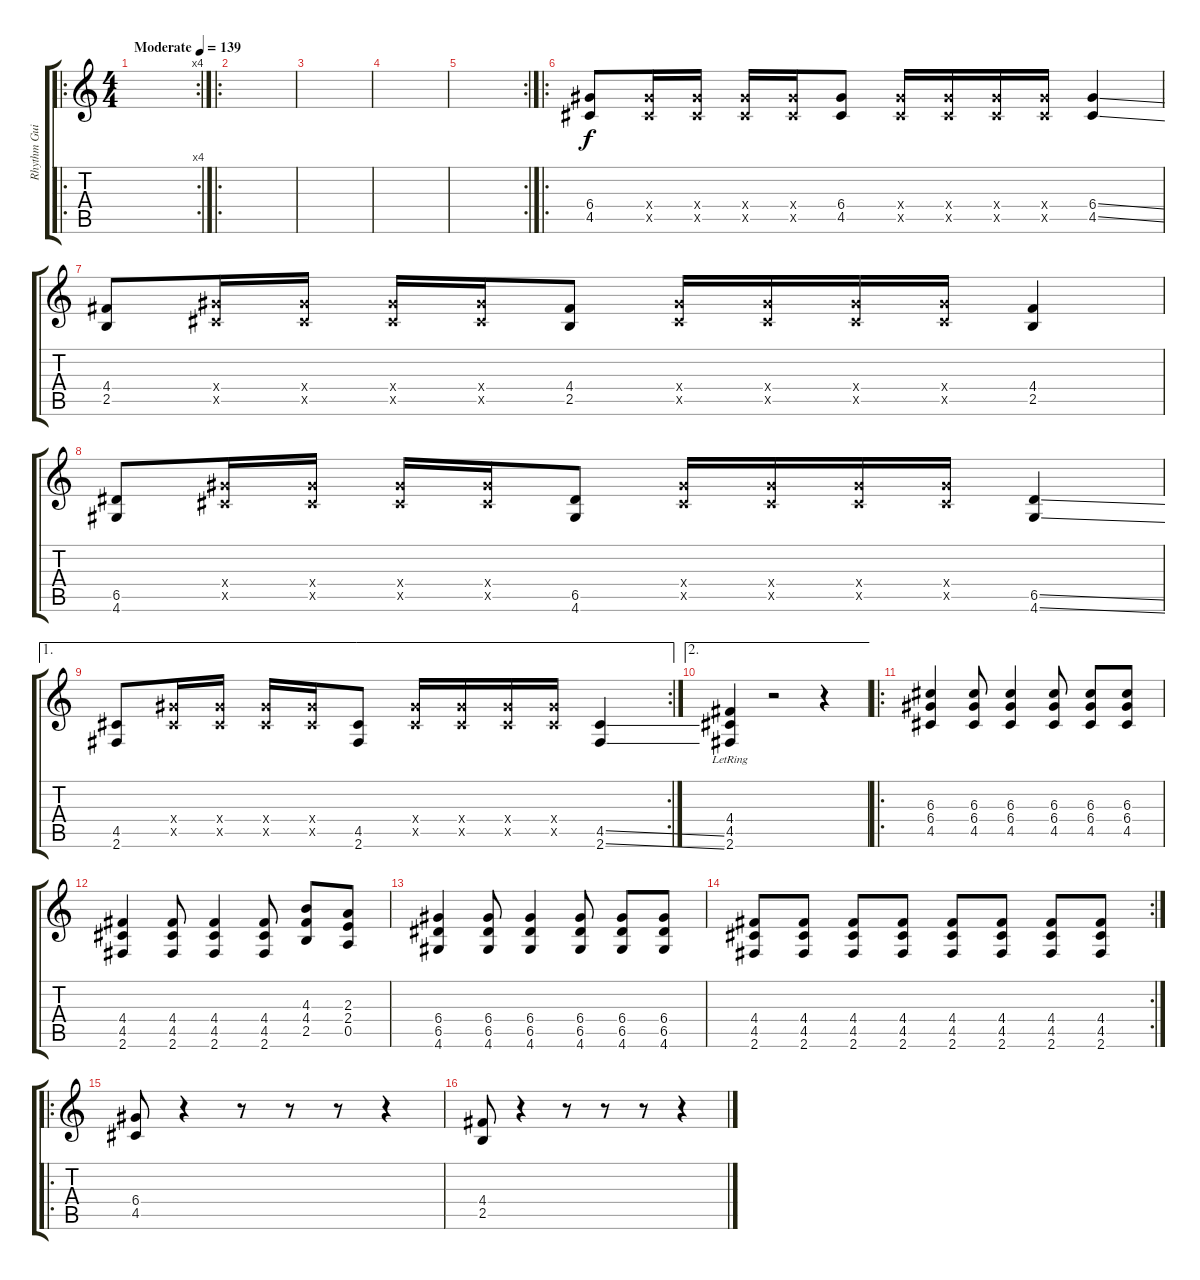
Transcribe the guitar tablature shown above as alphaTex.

\track ("Rhythm Guitar" "Rhythm Gui") {instrument overdrivenguitar}
\staff {score tabs}
\tuning (E4 B3 G3 D3 A2 E2) {hide}
\ro
\rc 4
\ts (4 4)
\tempo (139 "Moderate")
\clef g2
\ks c
|
\ro
|
|
|
\rc 2
|
\ro
(6.4 4.5).8 (6.4{x} 4.5{x}).16 (6.4{x} 4.5{x}).16 (6.4{x} 4.5{x}).16 (6.4{x} 4.5{x}).16 (6.4 4.5).8 (6.4{x} 4.5{x}).16 (6.4{x} 4.5{x}).16 (6.4{x} 4.5{x}).16 (6.4{x} 4.5{x}).16 (6.4{ss} 4.5{ss}).4 |
(4.4 2.5).8 (6.4{x} 4.5{x}).16 (6.4{x} 4.5{x}).16 (6.4{x} 4.5{x}).16 (6.4{x} 4.5{x}).16 (4.4 2.5).8 (6.4{x} 4.5{x}).16 (6.4{x} 4.5{x}).16 (6.4{x} 4.5{x}).16 (6.4{x} 4.5{x}).16 (4.4 2.5).4 |
(6.5 4.6).8 (6.4{x} 4.5{x}).16 (6.4{x} 4.5{x}).16 (6.4{x} 4.5{x}).16 (6.4{x} 4.5{x}).16 (6.5 4.6).8 (6.4{x} 4.5{x}).16 (6.4{x} 4.5{x}).16 (6.4{x} 4.5{x}).16 (6.4{x} 4.5{x}).16 (6.5{ss} 4.6{ss}).4 |
\ae 1
\rc 2
(4.5 2.6).8 (6.4{x} 4.5{x}).16 (6.4{x} 4.5{x}).16 (6.4{x} 4.5{x}).16 (6.4{x} 4.5{x}).16 (4.5 2.6).8 (6.4{x} 4.5{x}).16 (6.4{x} 4.5{x}).16 (6.4{x} 4.5{x}).16 (6.4{x} 4.5{x}).16 (4.5{ss} 2.6{ss}).4 |
\ae 2
(4.4{lr} 4.5 2.6).4 r.2 r.4 |
\ro
(6.3 6.4 4.5).4 (6.3 6.4 4.5).8 (6.3 6.4 4.5).4 (6.3 6.4 4.5).8 (6.3 6.4 4.5).8 (6.3 6.4 4.5).8 |
(4.4 4.5 2.6).4 (4.4 4.5 2.6).8 (4.4 4.5 2.6).4 (4.4 4.5 2.6).8 (4.3 4.4 2.5).8 (2.3 2.4 0.5).8 |
(6.4 6.5 4.6).4 (6.4 6.5 4.6).8 (6.4 6.5 4.6).4 (6.4 6.5 4.6).8 (6.4 6.5 4.6).8 (6.4 6.5 4.6).8 |
\rc 2
(4.4 4.5 2.6).8 (4.4 4.5 2.6).8 (4.4 4.5 2.6).8 (4.4 4.5 2.6).8 (4.4 4.5 2.6).8 (4.4 4.5 2.6).8 (4.4 4.5 2.6).8 (4.4 4.5 2.6).8 |
\ro
(6.4 4.5).8 r.4 r.8 r.8 r.8 r.4 |
(4.4 2.5).8 r.4 r.8 r.8 r.8 r.4
